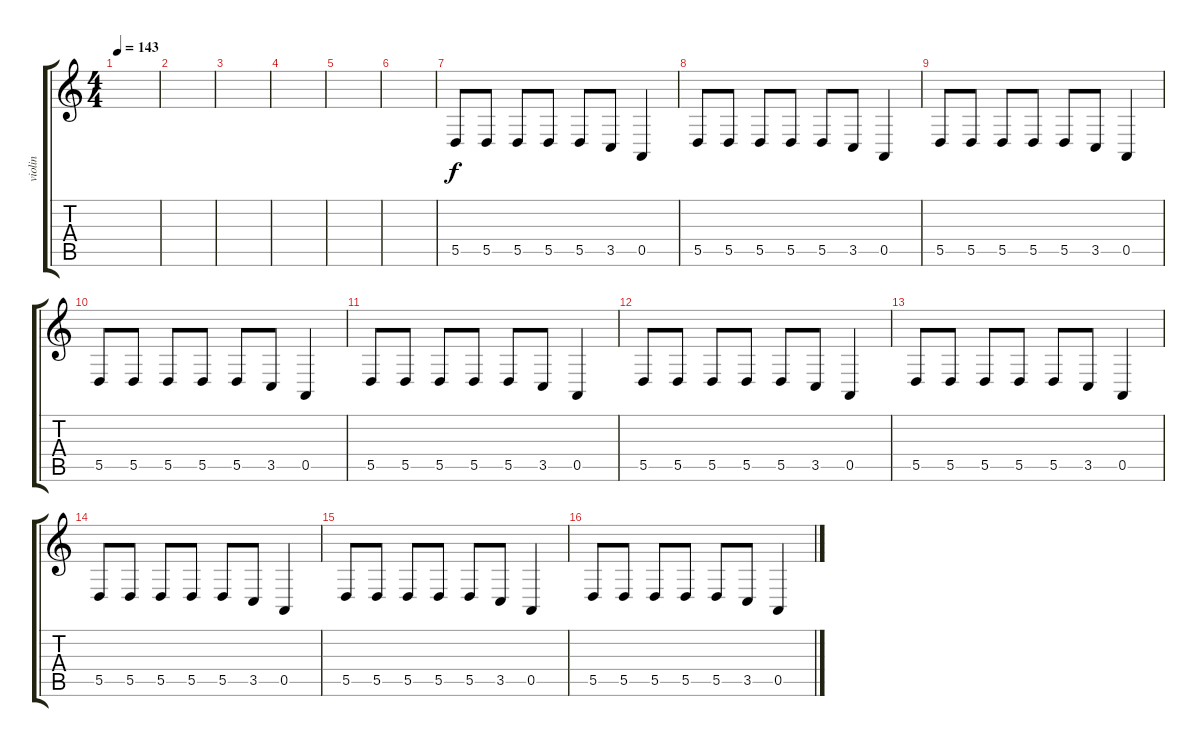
\track ("violin" "violin") {instrument violin}
\staff {score tabs}
\tuning (E4 B3 G3 D3 A2 E2) {hide}
\ts (4 4)
\tempo 143
\clef g2
\ks c
|
|
|
|
|
|
5.5.8 5.5.8 5.5.8 5.5.8 5.5.8 3.5.8 0.5.4 |
5.5.8 5.5.8 5.5.8 5.5.8 5.5.8 3.5.8 0.5.4 |
5.5.8 5.5.8 5.5.8 5.5.8 5.5.8 3.5.8 0.5.4 |
5.5.8 5.5.8 5.5.8 5.5.8 5.5.8 3.5.8 0.5.4 |
5.5.8 5.5.8 5.5.8 5.5.8 5.5.8 3.5.8 0.5.4 |
5.5.8 5.5.8 5.5.8 5.5.8 5.5.8 3.5.8 0.5.4 |
5.5.8 5.5.8 5.5.8 5.5.8 5.5.8 3.5.8 0.5.4 |
5.5.8 5.5.8 5.5.8 5.5.8 5.5.8 3.5.8 0.5.4 |
5.5.8 5.5.8 5.5.8 5.5.8 5.5.8 3.5.8 0.5.4 |
5.5.8 5.5.8 5.5.8 5.5.8 5.5.8 3.5.8 0.5.4
